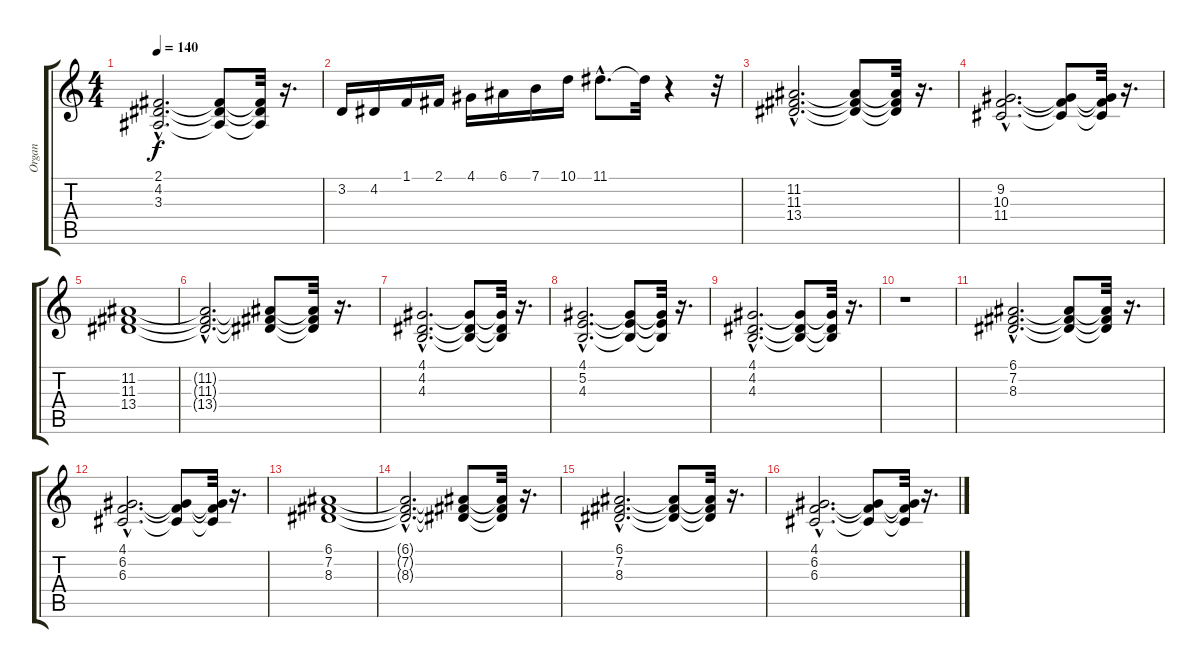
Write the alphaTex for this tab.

\track ("Organ" "Organ") {instrument reedorgan}
\staff {score tabs}
\tuning (E4 B3 G3 D3 A2 E2) {hide}
\ts (4 4)
\tempo 140
\clef g2
\ks c
(2.1{hac} 4.2{hac} 3.3{hac}).2{d dy f} (2.1{t} 4.2{t} 3.3{t}).8 (2.1{t} 4.2{t} 3.3{t}).32 r.16{d} |
3.2.16 4.2.16 1.1.16 2.1.16 4.1.16 6.1.16 7.1.16 10.1.16 11.1{hac}.8{d} 11.1{t}.32 r.4 r.32 |
(11.2{hac} 11.3{hac} 13.4{hac}).2{d} (11.2{t} 11.3{t} 13.4{t}).8 (11.2{t} 11.3{t} 13.4{t}).32 r.16{d} |
(9.2{hac} 10.3{hac} 11.4{hac}).2{d} (9.2{t} 10.3{t} 11.4{t}).8 (9.2{t} 10.3{t} 11.4{t}).32 r.16{d} |
(11.2 11.3 13.4).1 |
(11.2{hac t} 11.3{hac t} 13.4{hac t}).2{d} (11.2{t} 11.3{t} 13.4{t}).8 (11.2{t} 11.3{t} 13.4{t}).32 r.16{d} |
(4.1{hac} 4.2{hac} 4.3{hac}).2{d} (4.1{t} 4.2{t} 4.3{t}).8 (4.1{t} 4.2{t} 4.3{t}).32 r.16{d} |
(4.1{hac} 5.2{hac} 4.3{hac}).2{d} (4.1{t} 5.2{t} 4.3{t}).8 (4.1{t} 5.2{t} 4.3{t}).32 r.16{d} |
(4.1{hac} 4.2{hac} 4.3{hac}).2{d} (4.1{t} 4.2{t} 4.3{t}).8 (4.1{t} 4.2{t} 4.3{t}).32 r.16{d} |
r.1 |
(6.1{hac} 7.2{hac} 8.3{hac}).2{d} (6.1{t} 7.2{t} 8.3{t}).8 (6.1{t} 7.2{t} 8.3{t}).32 r.16{d} |
(4.1{hac} 6.2{hac} 6.3{hac}).2{d} (4.1{t} 6.2{t} 6.3{t}).8 (4.1{t} 6.2{t} 6.3{t}).32 r.16{d} |
(6.1 7.2 8.3).1 |
(6.1{hac t} 7.2{hac t} 8.3{hac t}).2{d} (6.1{t} 7.2{t} 8.3{t}).8 (6.1{t} 7.2{t} 8.3{t}).32 r.16{d} |
(6.1{hac} 7.2{hac} 8.3{hac}).2{d} (6.1{t} 7.2{t} 8.3{t}).8 (6.1{t} 7.2{t} 8.3{t}).32 r.16{d} |
(4.1{hac} 6.2{hac} 6.3{hac}).2{d} (4.1{t} 6.2{t} 6.3{t}).8 (4.1{t} 6.2{t} 6.3{t}).32 r.16{d}
